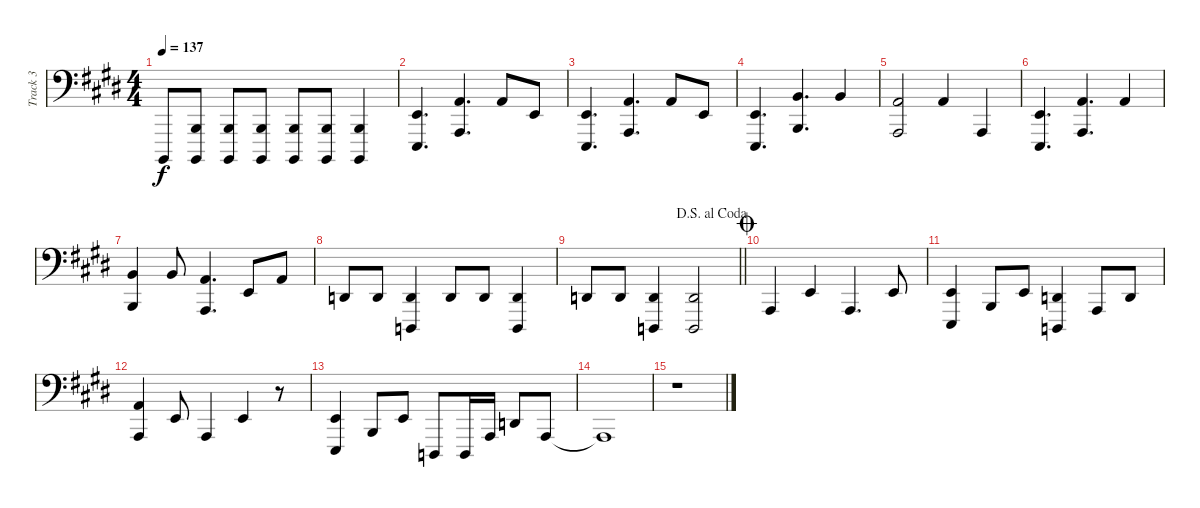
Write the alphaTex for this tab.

\track ("Track 3" "Track 3") {instrument electricgrandpiano}
\staff {score}
\tuning (G2 D2 A1 A0) {hide}
\ts (4 4)
\tempo 137
\clef f4
\ks e
2.4.8{dy f} (2.3 2.4).8 (2.3 2.4).8 (2.3 2.4).8 (2.3 2.4).8 (2.3 2.4).8 (2.3 2.4).4 |
(2.2 7.4).4{d} (2.1 0.3).4{d} 2.1.8 2.2.8 |
(2.2 7.4).4{d} (2.1 0.3).4{d} 2.1.8 2.2.8 |
(2.2 7.4).4{d} (4.1 2.3).4{d} 4.1.4 |
(2.1 0.3).2 2.1.4 0.3.4 |
(2.2 7.4).4{d} (2.1 0.3).4{d} 2.1.4 |
(4.1 2.3).4 4.1.8 (2.1 0.3).4{d} 2.2.8 2.1.8 |
0.2.8 0.2.8 (0.2 5.4).4 0.2.8 0.2.8 (0.2 5.4).4 |
\jump dalsegnoalcoda
\barLineRight lightlight
0.2.8 0.2.8 (0.2 5.4).4 (0.2 5.4).2 |
\jump coda
0.3.4 2.2.4 0.3.4{d} 2.2.8 |
(2.2 7.4).4 2.3.8 2.2.8 (0.2 5.4).4 0.3.8 0.2.8 |
(2.1 0.3).4 2.2.8 0.3.4 2.2.4 r.8 |
(2.2 7.4).4 2.3.8 2.2.8 5.4.8 5.4.16 0.3.16 0.2.8 0.3.8 |
0.3{t}.1 |
r.1
